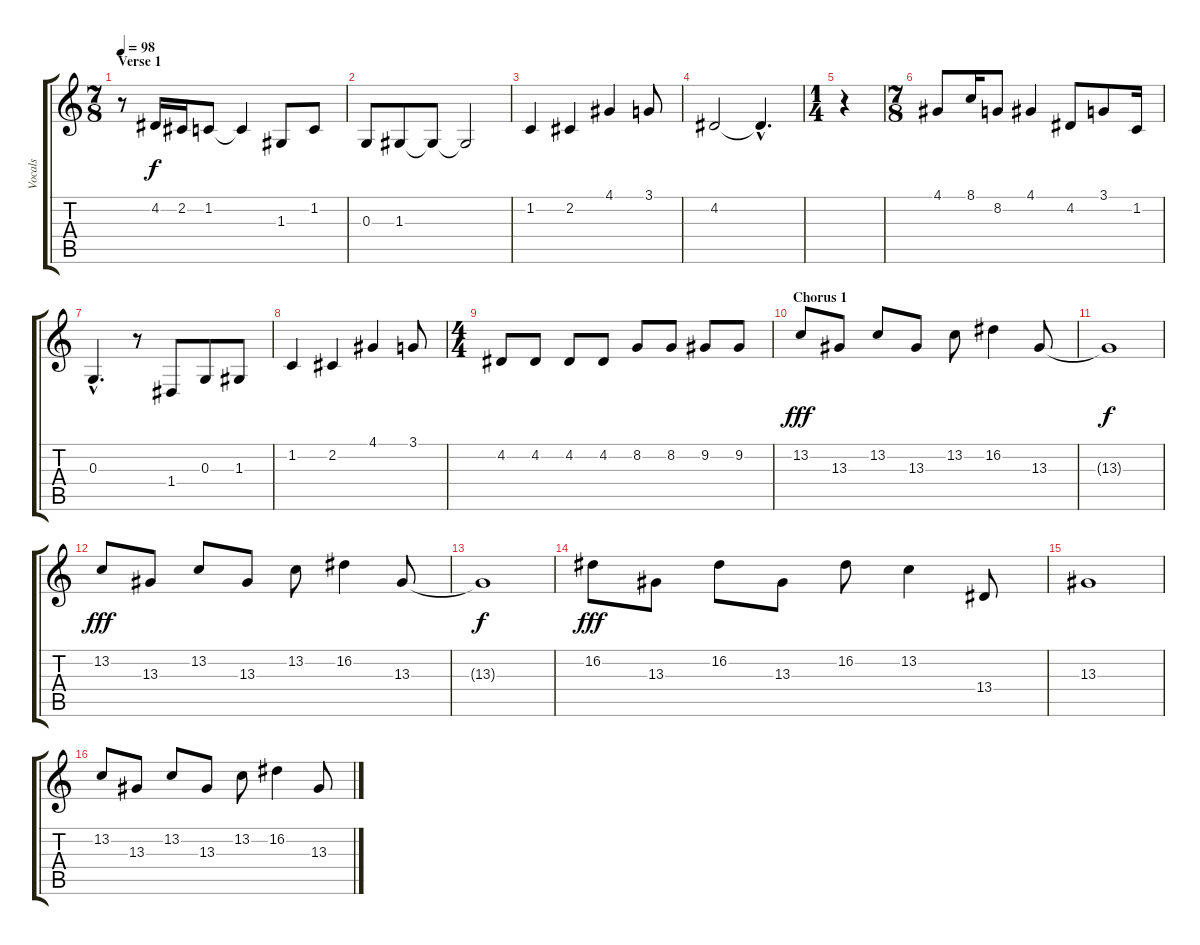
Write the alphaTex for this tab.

\track ("Vocals" "Vocals") {instrument altosax}
\staff {score tabs}
\tuning (E4 B3 G3 D3 A2 E2) {hide}
\ts (7 8)
\section ("" "Verse 1")
\tempo 98
\clef g2
\ks c
r.8{dy f} 4.2.16 2.2.16 1.2.8 1.2{t}.4 1.3.8 1.2.8 |
0.3.8 1.3.8 1.3{t}.8 1.3{t}.2 |
1.2.4 2.2.4 4.1.4 3.1.8 |
4.2.2 4.2{hac t}.4{d} |
\ts (1 4)
r.4 |
\ts (7 8)
4.1.8 8.1.16 8.2.8 4.1.4 4.2.8 3.1.8 1.2.16 |
0.3{hac}.4{d} r.8 1.4.8 0.3.8 1.3.8 |
1.2.4 2.2.4 4.1.4 3.1.8 |
\ts (4 4)
4.2.8 4.2.8 4.2.8 4.2.8 8.2.8 8.2.8 9.2.8 9.2.8 |
\section ("" "Chorus 1")
13.2.8{dy fff} 13.3.8 13.2.8 13.3.8 13.2.8 16.2.4 13.3.8 |
13.3{t}.1{dy f} |
13.2.8{dy fff} 13.3.8 13.2.8 13.3.8 13.2.8 16.2.4 13.3.8 |
13.3{t}.1{dy f} |
16.2.8{dy fff} 13.3.8 16.2.8 13.3.8 16.2.8 13.2.4 13.4.8 |
13.3.1 |
13.2.8 13.3.8 13.2.8 13.3.8 13.2.8 16.2.4 13.3.8
